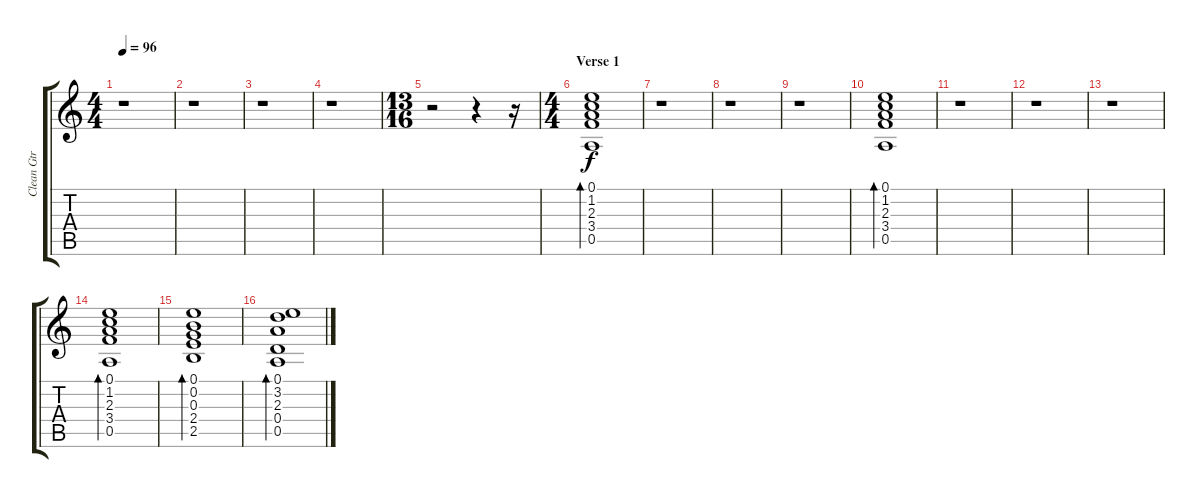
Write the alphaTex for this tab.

\track ("Clean Gtr " "Clean Gtr ") {instrument electricguitarclean}
\staff {score tabs}
\tuning (E4 B3 G3 D3 A2 D2) {hide}
\ts (4 4)
\tempo 96
\clef g2
\ks c
r.1{dy f} |
r.1 |
r.1 |
r.1 |
\ts (13 16)
r.2 r.4 r.16 |
\ts (4 4)
\section ("" "Verse 1")
(0.1 1.2 2.3 3.4 0.5).1{bd 120} |
r.1 |
r.1 |
r.1 |
(0.1 1.2 2.3 3.4 0.5).1{bd 240} |
r.1 |
r.1 |
r.1 |
(0.1 1.2 2.3 3.4 0.5).1{bd 120} |
(0.1 0.2 0.3 2.4 2.5).1{bd 120} |
(0.1 3.2 2.3 0.4 0.5).1{bd 120}
